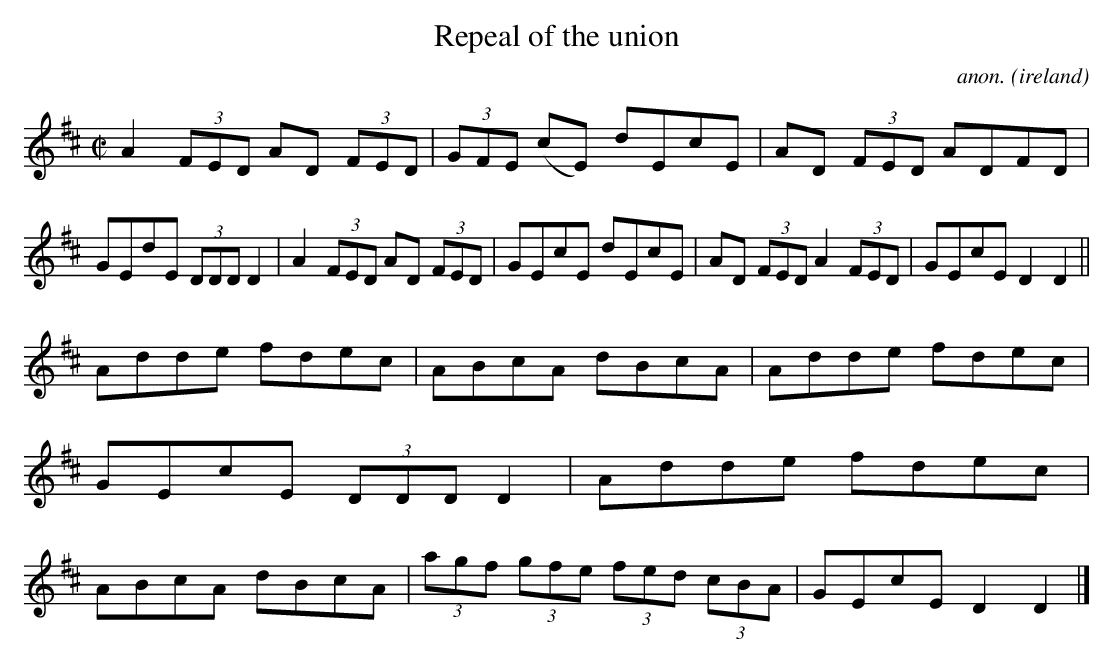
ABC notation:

X:1
T:Repeal of the union
O:ireland
C:anon.
M:C|
L:1/8
K:D
A2 (3FED AD (3FED|(3GFE (cE) dEcE|AD (3FED ADFD|GEdE (3DDD D2|A2 (3FED AD (3FED|GEcE dEcE|AD (3FED A2 (3FED|GEcE D2D2||
Adde fdec|ABcA dBcA|Adde fdec|GEcE (3DDD D2|Adde fdec|ABcA dBcA|(3agf (3gfe (3fed (3cBA|GEcE D2D2|]
